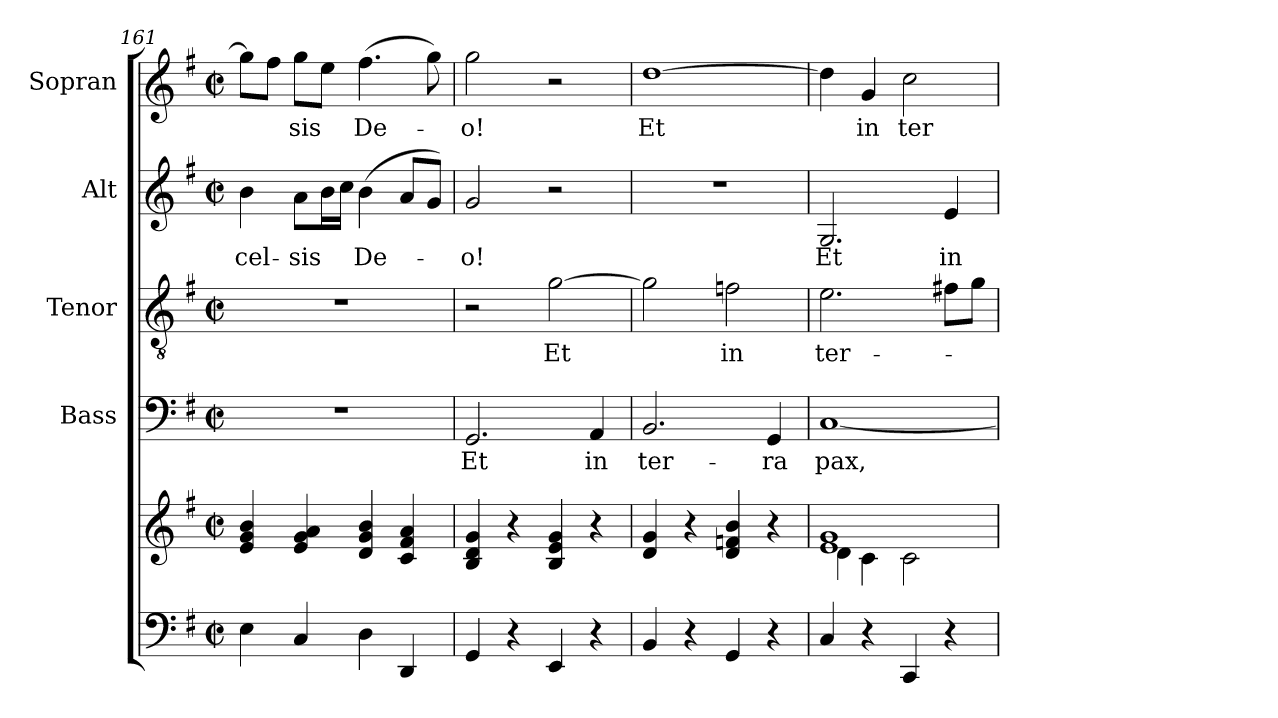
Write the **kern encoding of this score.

**kern	**kern	**kern	**text	**kern	**text	**kern	**text	**kern	**text
*part5	*part5	*part4	*part4	*part3	*part3	*part2	*part2	*part1	*part1
*staff6	*staff5	*staff4	*staff4	*staff3	*staff3	*staff2	*staff2	*staff1	*staff1
*	*	*I"Bass	*	*I"Tenor	*	*I"Alt	*	*I"Sopran	*
*	*	*I'B.	*	*I'T.	*	*I'A.	*	*I'S.	*
*clefF4	*clefG2	*clefF4	*	*clefGv2	*	*clefG2	*	*clefG2	*
*k[f#]	*k[f#]	*k[f#]	*	*k[f#]	*	*k[f#]	*	*k[f#]	*
*G:	*G:	*G:	*	*G:	*	*G:	*	*G:	*
*M2/2	*M2/2	*M2/2	*	*M2/2	*	*M2/2	*	*M2/2	*
*met(c|)	*met(c|)	*met(c|)	*	*met(c|)	*	*met(c|)	*	*met(c|)	*
=161	=161	=161	=161	=161	=161	=161	=161	=161	=161
!	!	!	!	!	!	!	!LO:LY:b	!	!
4E\	4e/ 4g/ 4b/	1r	.	1r	.	4b\	-cel-	8gg\L]	.
.	.	.	.	.	.	.	.	8ff#\J	.
!	!	!	!	!	!	!	!LO:LY:b	!	!LO:LY:b
4C/	4e/ 4g/ 4a/	.	.	.	.	8a\L	-sis	8gg\L	-sis
.	.	.	.	.	.	16b\L	.	8ee\J	.
.	.	.	.	.	.	16cc\JJ	.	.	.
!	!	!	!	!	!	!	!LO:LY:b	!	!LO:LY:b
4D\	4d/ 4g/ 4b/	.	.	.	.	(>4b\	De-	(>4.ff#\	De-
4DD/	4c/ 4f#/ 4a/	.	.	.	.	8a/L	.	.	.
.	.	.	.	.	.	8g/J)	.	8gg\)	.
=162	=162	=162	=162	=162	=162	=162	=162	=162	=162
!	!	!	!LO:LY:b	!	!	!	!LO:LY:b	!	!LO:LY:b
4GG/	4B/ 4d/ 4g/	2.GG/	Et	2r	.	2g/	-o!	2gg\	-o!
4r	4r	.	.	.	.	.	.	.	.
!	!	!	!	!	!LO:LY:b	!	!	!	!
4EE/	4B/ 4e/ 4g/	.	.	[2g\	Et	2r	.	2r	.
!	!	!	!LO:LY:b	!	!	!	!	!	!
4r	4r	4AA/	in	.	.	.	.	.	.
=163	=163	=163	=163	=163	=163	=163	=163	=163	=163
!	!	!	!LO:LY:b	!	!	!	!	!	!LO:LY:b
4BB/	4d/ 4g/	2.BB/	ter-	2g\]	.	1r	.	[1dd	Et
4r	4r	.	.	.	.	.	.	.	.
!	!	!	!	!	!LO:LY:b	!	!	!	!
4GG/	4d/ 4fn/ 4b/	.	.	2fn\	in	.	.	.	.
!	!	!	!LO:LY:b	!	!	!	!	!	!
4r	4r	4GG/	-ra	.	.	.	.	.	.
=164	=164	=164	=164	=164	=164	=164	=164	=164	=164
*	*^	*	*	*	*	*	*	*	*
!	!	!	!	!LO:LY:b	!	!LO:LY:b	!	!LO:LY:b	!	!
4C/	1e 1g	4d\	[1C	pax,	2.e\	ter-	2.G/	Et	4dd\]	.
!	!	!	!	!	!	!	!	!	!	!LO:LY:b
4r	.	4c\	.	.	.	.	.	.	4g/	in
!	!	!	!	!	!	!	!	!	!	!LO:LY:b
4CC/	.	2c\	.	.	.	.	.	.	2cc\	ter-
!	!	!	!	!	!	!	!	!LO:LY:b	!	!
4r	.	.	.	.	8f#X\L	.	4e/	in	.	.
.	.	.	.	.	8g\J	.	.	.	.	.
*	*v	*v	*	*	*	*	*	*	*	*
=	=	=	=	=	=	=	=	=	=
*-	*-	*-	*-	*-	*-	*-	*-	*-	*-
